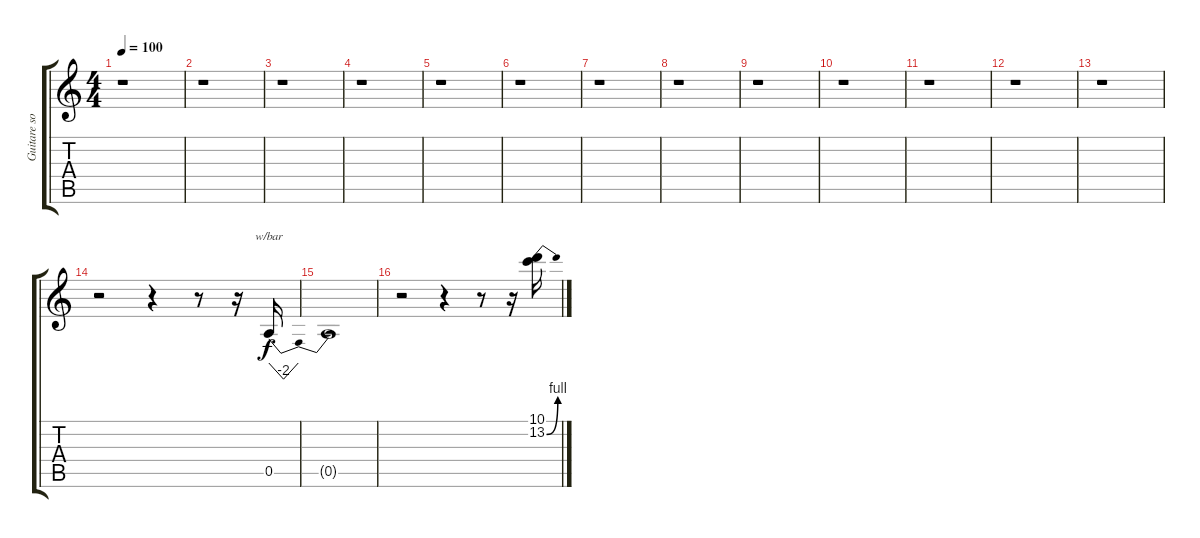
\track ("Guitare solo 1" "Guitare so") {instrument distortionguitar}
\staff {score tabs}
\tuning (E4 B3 G3 D3 A2 E2) {hide}
\ts (4 4)
\tempo 100
\clef g2
\ks c
r.1{dy f} |
r.1 |
r.1 |
r.1 |
r.1 |
r.1 |
r.1 |
r.1 |
r.1 |
r.1 |
r.1 |
r.1 |
r.1 |
r.2 r.4 r.8 r.16 0.5.16{tbe (dip default 0 0 30 -8 60 0)} |
0.5{t}.1 |
r.2 r.4 r.8 r.16 (10.1 13.2{be (bend 0 0 60 4)}).16
